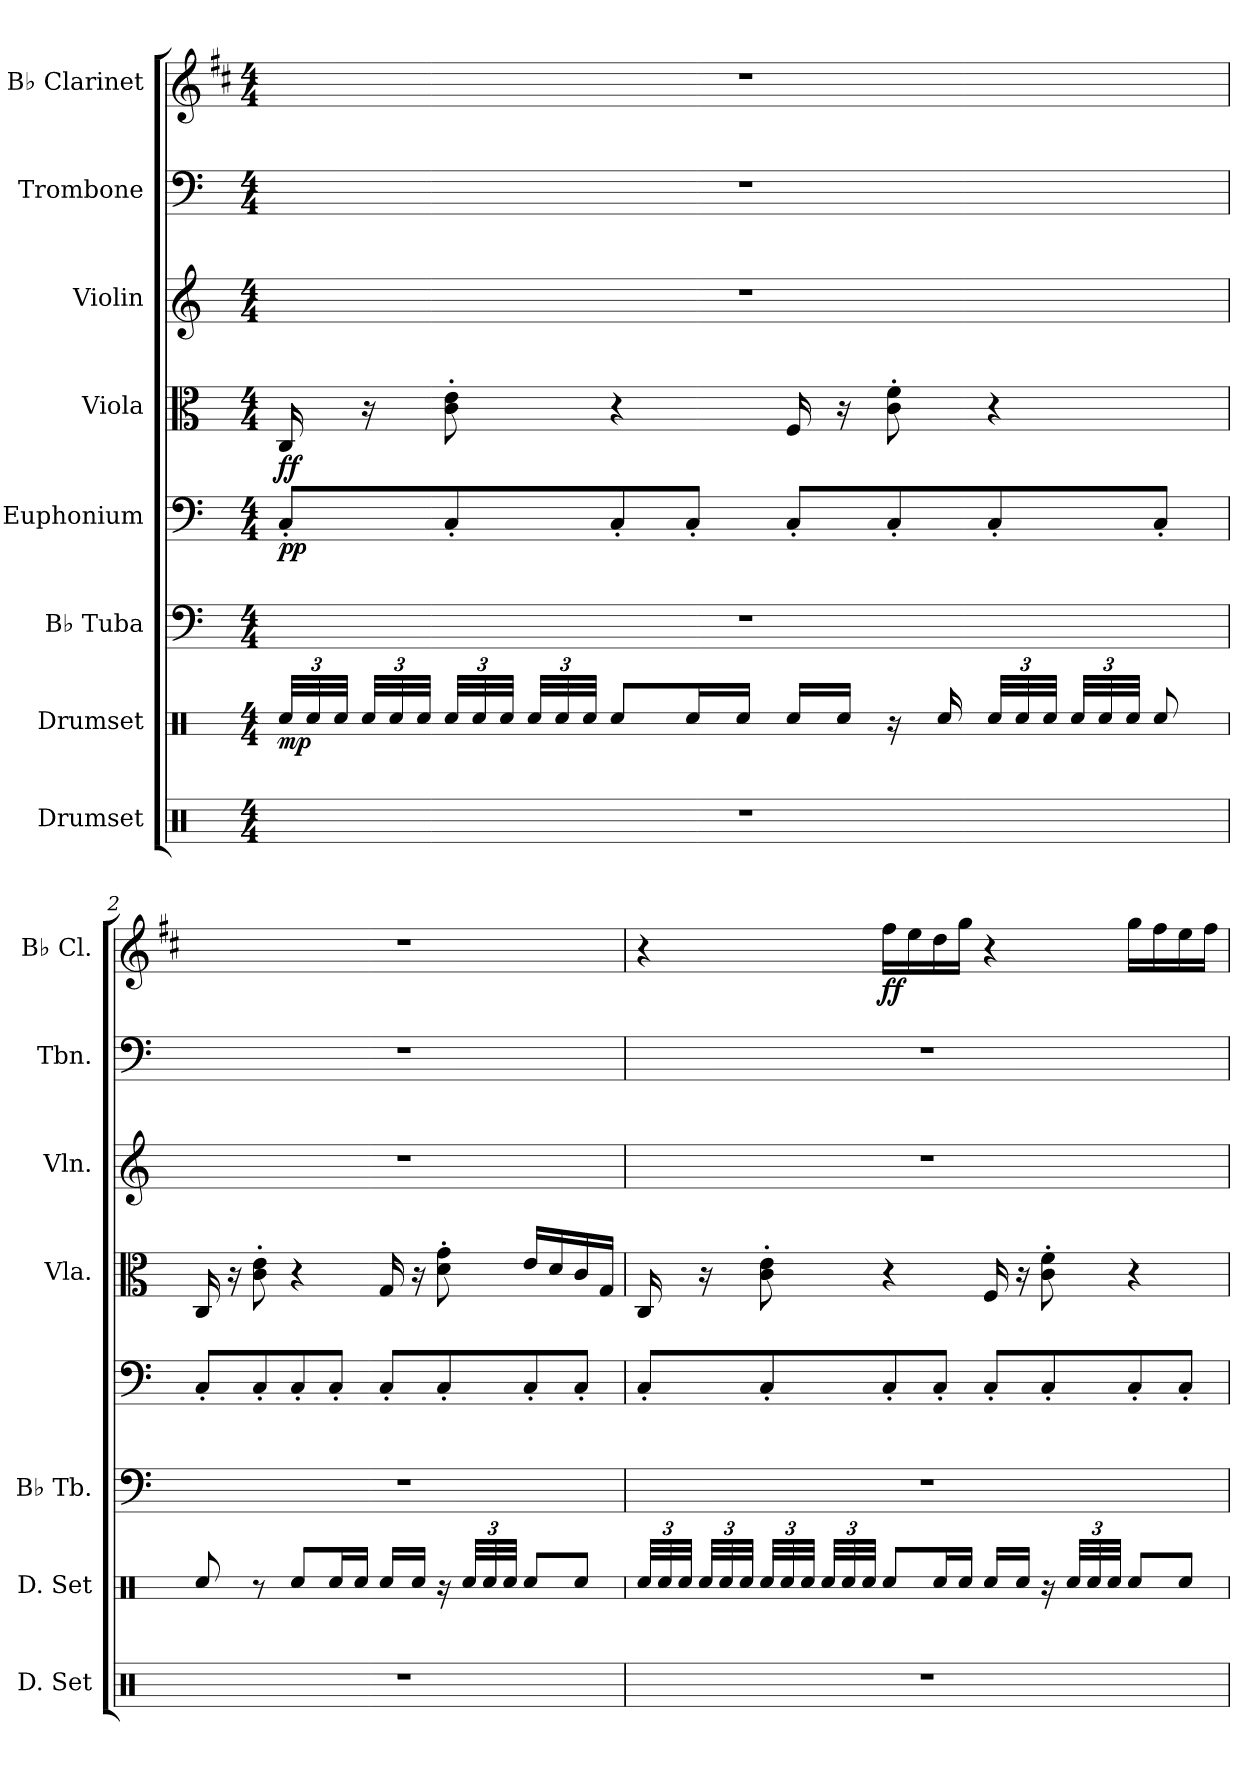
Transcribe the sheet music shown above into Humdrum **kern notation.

**kern	**kern	**dynam	**kern	**kern	**dynam	**kern	**dynam	**kern	**kern	**kern	**dynam
*part8	*part7	*part7	*part6	*part5	*part5	*part4	*part4	*part3	*part2	*part1	*part1
*staff8	*staff7	*staff7	*staff6	*staff5	*staff5	*staff4	*staff4	*staff3	*staff2	*staff1	*staff1
*I"Drumset	*I"Drumset	*	*I"B♭ Tuba	*I"Euphonium	*	*I"Viola	*	*I"Violin	*I"Trombone	*I"B♭ Clarinet	*
*I'D. Set	*I'D. Set	*	*I'B♭ Tb.	*	*	*I'Vla.	*	*I'Vln.	*I'Tbn.	*I'B♭ Cl.	*
*	*stria3	*	*	*	*	*	*	*	*	*	*
*clefX	*clefX	*	*clefF4	*clefF4	*	*clefC3	*	*clefG2	*clefF4	*clefG2	*
*	*	*	*	*	*	*	*	*	*	*ITrd1c2	*
*k[]	*k[]	*	*k[]	*k[]	*	*k[]	*	*k[]	*k[]	*k[]	*
*M4/4	*M4/4	*	*M4/4	*M4/4	*	*M4/4	*	*M4/4	*M4/4	*M4/4	*
*MM120	*MM120	*	*MM120	*MM120	*	*MM120	*	*MM120	*MM120	*MM120	*
*	*Xbrackettup	*	*	*	*	*	*	*	*	*	*
=1	=1	=1	=1	=1	=1	=1	=1	=1	=1	=1	=1
!	!	!LO:DY:b	!	!	!LO:DY:b	!	!LO:DY:b	!	!	!	!
1r	48Ra/LLL	mp	1r	8C'/L	pp	16C/	ff	1r	1r	1r	.
.	48Ra/	.	.	.	.	.	.	.	.	.	.
.	48Ra/JJJ	.	.	.	.	.	.	.	.	.	.
.	48Ra/LLL	.	.	.	.	16r	.	.	.	.	.
.	48Ra/	.	.	.	.	.	.	.	.	.	.
.	48Ra/JJJ	.	.	.	.	.	.	.	.	.	.
.	48Ra/LLL	.	.	8C'/	.	8c\' 8e\'	.	.	.	.	.
.	48Ra/	.	.	.	.	.	.	.	.	.	.
.	48Ra/JJJ	.	.	.	.	.	.	.	.	.	.
.	48Ra/LLL	.	.	.	.	.	.	.	.	.	.
.	48Ra/	.	.	.	.	.	.	.	.	.	.
.	48Ra/JJJ	.	.	.	.	.	.	.	.	.	.
.	8Ra/L	.	.	8C'/	.	4r	.	.	.	.	.
.	16Ra/L	.	.	8C'/J	.	.	.	.	.	.	.
.	16Ra/JJ	.	.	.	.	.	.	.	.	.	.
.	16Ra/LL	.	.	8C'/L	.	16F/	.	.	.	.	.
.	16Ra/JJ	.	.	.	.	16r	.	.	.	.	.
.	16r	.	.	8C'/	.	8c\' 8f\'	.	.	.	.	.
.	16Ra/	.	.	.	.	.	.	.	.	.	.
.	48Ra/LLL	.	.	8C'/	.	4r	.	.	.	.	.
.	48Ra/	.	.	.	.	.	.	.	.	.	.
.	48Ra/JJJ	.	.	.	.	.	.	.	.	.	.
.	48Ra/LLL	.	.	.	.	.	.	.	.	.	.
.	48Ra/	.	.	.	.	.	.	.	.	.	.
.	48Ra/JJJ	.	.	.	.	.	.	.	.	.	.
.	8Ra/	.	.	8C'/J	.	.	.	.	.	.	.
!!LO:PB:g=z
=2	=2	=2	=2	=2	=2	=2	=2	=2	=2	=2	=2
1r	8Ra/	.	1r	8C'/L	.	16C/	.	1r	1r	1r	.
.	.	.	.	.	.	16r	.	.	.	.	.
.	8r	.	.	8C'/	.	8c\' 8e\'	.	.	.	.	.
.	8Ra/L	.	.	8C'/	.	4r	.	.	.	.	.
.	16Ra/L	.	.	8C'/J	.	.	.	.	.	.	.
.	16Ra/JJ	.	.	.	.	.	.	.	.	.	.
.	16Ra/LL	.	.	8C'/L	.	16G/	.	.	.	.	.
.	16Ra/JJ	.	.	.	.	16r	.	.	.	.	.
.	16r	.	.	8C'/	.	8d\' 8g\'	.	.	.	.	.
.	48Ra/LLL	.	.	.	.	.	.	.	.	.	.
.	48Ra/	.	.	.	.	.	.	.	.	.	.
.	48Ra/JJJ	.	.	.	.	.	.	.	.	.	.
.	8Ra/L	.	.	8C'/	.	16e/LL	.	.	.	.	.
.	.	.	.	.	.	16d/	.	.	.	.	.
.	8Ra/J	.	.	8C'/J	.	16c/	.	.	.	.	.
.	.	.	.	.	.	16G/JJ	.	.	.	.	.
=3	=3	=3	=3	=3	=3	=3	=3	=3	=3	=3	=3
1r	48Ra/LLL	.	1r	8C'/L	.	16C/	.	1r	1r	4r	.
.	48Ra/	.	.	.	.	.	.	.	.	.	.
.	48Ra/JJJ	.	.	.	.	.	.	.	.	.	.
.	48Ra/LLL	.	.	.	.	16r	.	.	.	.	.
.	48Ra/	.	.	.	.	.	.	.	.	.	.
.	48Ra/JJJ	.	.	.	.	.	.	.	.	.	.
.	48Ra/LLL	.	.	8C'/	.	8c\' 8e\'	.	.	.	.	.
.	48Ra/	.	.	.	.	.	.	.	.	.	.
.	48Ra/JJJ	.	.	.	.	.	.	.	.	.	.
.	48Ra/LLL	.	.	.	.	.	.	.	.	.	.
.	48Ra/	.	.	.	.	.	.	.	.	.	.
.	48Ra/JJJ	.	.	.	.	.	.	.	.	.	.
!	!	!	!	!	!	!	!	!	!	!	!LO:DY:b
.	8Ra/L	.	.	8C'/	.	4r	.	.	.	16ee\LL	ff
.	.	.	.	.	.	.	.	.	.	16dd\	.
.	16Ra/L	.	.	8C'/J	.	.	.	.	.	16cc\	.
.	16Ra/JJ	.	.	.	.	.	.	.	.	16ff\JJ	.
.	16Ra/LL	.	.	8C'/L	.	16F/	.	.	.	4r	.
.	16Ra/JJ	.	.	.	.	16r	.	.	.	.	.
.	16r	.	.	8C'/	.	8c\' 8f\'	.	.	.	.	.
.	48Ra/LLL	.	.	.	.	.	.	.	.	.	.
.	48Ra/	.	.	.	.	.	.	.	.	.	.
.	48Ra/JJJ	.	.	.	.	.	.	.	.	.	.
.	8Ra/L	.	.	8C'/	.	4r	.	.	.	16ff\LL	.
.	.	.	.	.	.	.	.	.	.	16ee\	.
.	8Ra/J	.	.	8C'/J	.	.	.	.	.	16dd\	.
.	.	.	.	.	.	.	.	.	.	16ee\JJ	.
=	=	=	=	=	=	=	=	=	=	=	=
*-	*-	*-	*-	*-	*-	*-	*-	*-	*-	*-	*-
